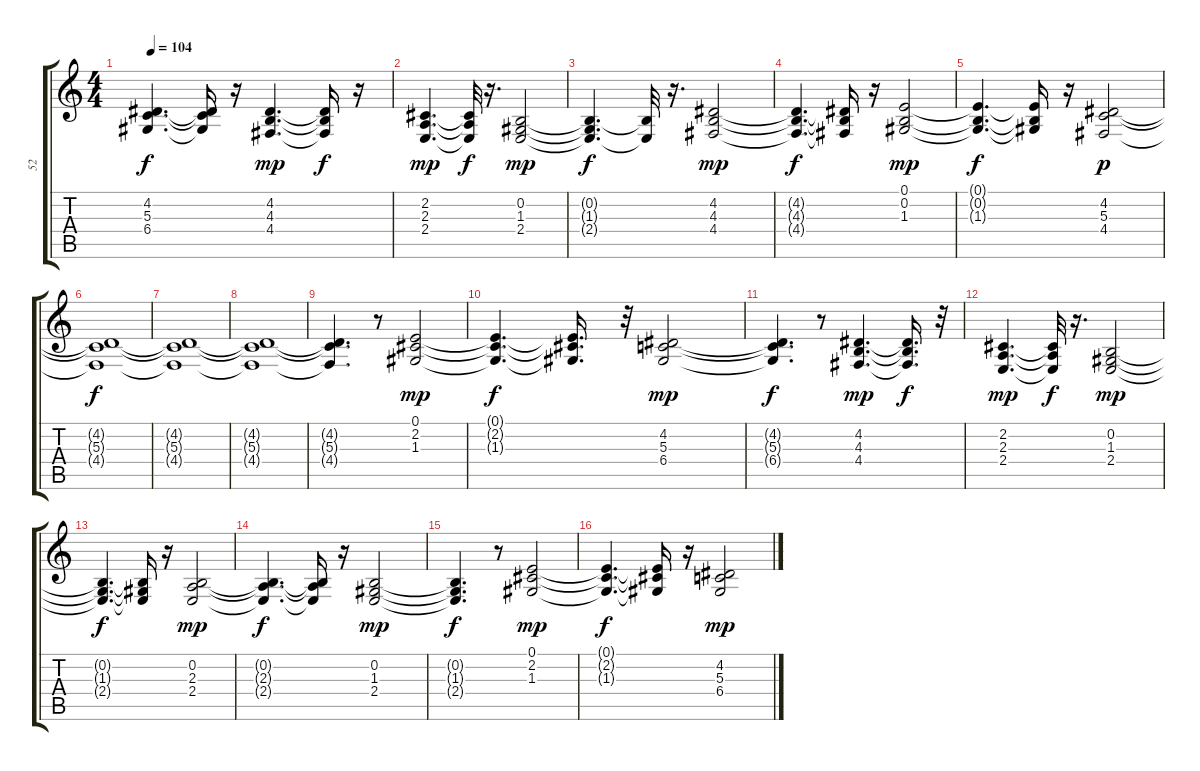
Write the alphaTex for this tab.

\track ("52" "52") {instrument synthstrings2}
\staff {score tabs}
\tuning (E4 B3 G3 D3 A2 E2) {hide}
\ts (4 4)
\tempo 104
\clef g2
\ks c
(4.2{t} 5.3{t} 6.4{t}).4{d dy f} (4.2{t} 5.3{t} 6.4{t}).16 r.16 (4.2 4.3 4.4).4{d dy mp} (4.2{t} 4.3{t} 4.4{t}).16{dy f} r.16 |
(2.2 2.3 2.4).4{d dy mp} (2.2{t} 2.3{t} 2.4{t}).32{dy f} r.16{d} (0.2 1.3 2.4).2{dy mp} |
(0.2{t} 1.3{t} 2.4{t}).4{d dy f} (0.2{t} 2.4{t}).32 r.16{d} (4.2 4.3 4.4).2{dy mp} |
(4.2{t} 4.3{t} 4.4{t}).4{d dy f} (4.2{t} 4.3{t} 4.4{t}).16 r.16 (0.1 0.2 1.3).2{dy mp} |
(0.1{t} 0.2{t} 1.3{t}).4{d dy f} (0.1{t} 0.2{t} 1.3{t}).16 r.16 (4.2 5.3 4.4).2{dy p} |
(4.2{t} 5.3{t} 4.4{t}).1{dy f} |
(4.2{t} 5.3{t} 4.4{t}).1 |
(4.2{t} 5.3{t} 4.4{t}).1 |
(4.2{t} 5.3{t} 4.4{t}).4{d} r.8 (0.1 2.2 1.3).2{dy mp} |
(0.1{t} 2.2{t} 1.3{t}).4{d dy f} (0.1{t} 2.2{t} 1.3{t}).16{d} r.32 (4.2 5.3 6.4).2{dy mp} |
(4.2{t} 5.3{t} 6.4{t}).4{d dy f} r.8 (4.2 4.3 4.4).4{d dy mp} (4.2{t} 4.3{t} 4.4{t}).16{d dy f} r.32 |
(2.2 2.3 2.4).4{d dy mp} (2.2{t} 2.3{t} 2.4{t}).32{dy f} r.16{d} (0.2 1.3 2.4).2{dy mp} |
(0.2{t} 1.3{t} 2.4{t}).4{d dy f} (0.2{t} 1.3{t} 2.4{t}).16 r.16 (0.2 2.3 2.4).2{dy mp} |
(0.2{t} 2.3{t} 2.4{t}).4{d dy f} (0.2{t} 2.3{t} 2.4{t}).16 r.16 (0.2 1.3 2.4).2{dy mp} |
(0.2{t} 1.3{t} 2.4{t}).4{d dy f} r.8 (0.1 2.2 1.3).2{dy mp} |
(0.1{t} 2.2{t} 1.3{t}).4{d dy f} (0.1{t} 2.2{t} 1.3{t}).16 r.16 (4.2 5.3 6.4).2{dy mp}
